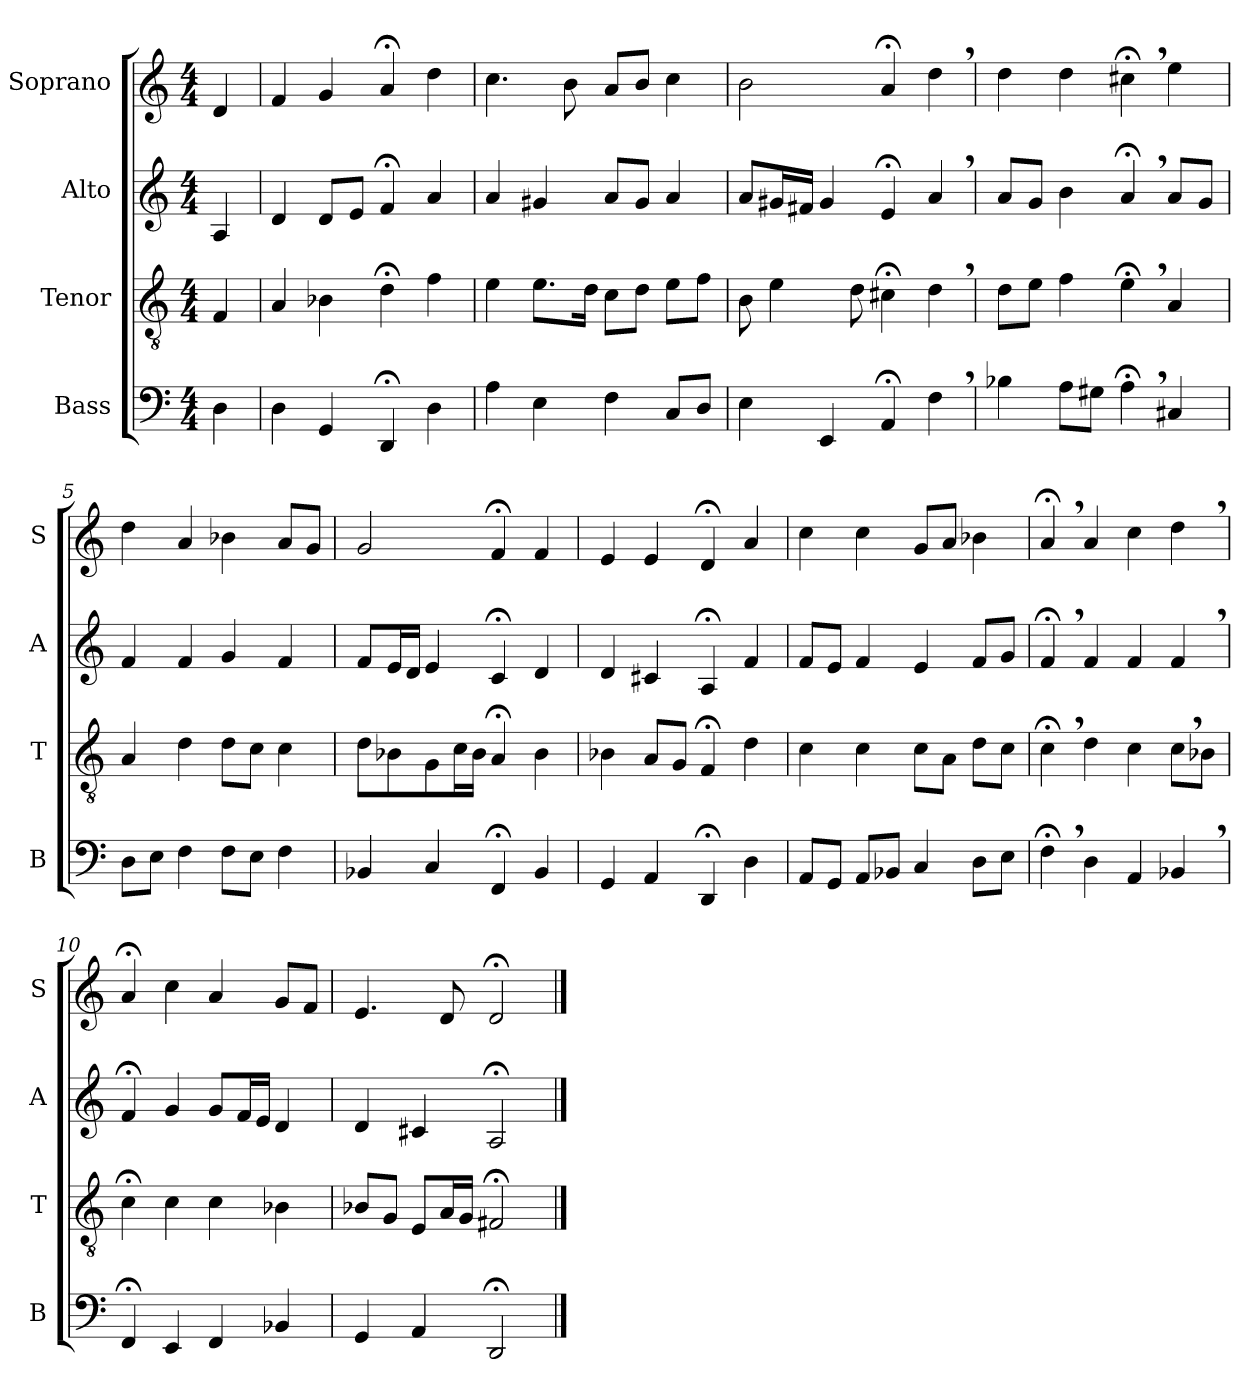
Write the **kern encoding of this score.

**kern	**kern	**kern	**kern
*part4	*part3	*part2	*part1
*staff4	*staff3	*staff2	*staff1
*I"Bass	*I"Tenor	*I"Alto	*I"Soprano
*I'B	*I'T	*I'A	*I'S
*clefF4	*clefGv2	*clefG2	*clefG2
*k[]	*k[]	*k[]	*k[]
*M4/4	*M4/4	*M4/4	*M4/4
=	=	=	=
4D\	4F/	4A/	4d/
=1	=1	=1	=1
4D\	4A/	4d/	4f:/
4GG/	4B-X\	8d/L	4g/
.	.	8e/J	.
4DD;</	4d;<\	4f;</	4a;</
4D\	4f\	4a/	4dd\
=2	=2	=2	=2
4A\	4e\	4a/	4.cc\
4E\	8.e\L	4g#X/	.
.	.	.	8b\
.	16d\Jk	.	.
4F\	8c\L	8a/L	8a/L
.	8d\J	8g#/J	8b/J
8C/L	8e\L	4a/	4cc\
8D/J	8f\J	.	.
=3	=3	=3	=3
4E\	8B\	8a/L	2b\
.	4e\	16g#X/L	.
.	.	16f#X/JJ	.
4EE/	.	4g#/	.
.	8d\	.	.
4AA;</	4c#X;<\	4e;</	4a;</
4F,\	4d,\	4a,/	4dd,\
=4	=4	=4	=4
4B-X\	8d\L	8a/L	4dd\
.	8e\J	8g/J	.
8A\L	4f\	4b\	4dd\
8G#X\J	.	.	.
4A;<,\	4e;<,\	4a;<,/	4cc#X;<,\
4C#X/	4A/	8a/L	4ee\
.	.	8g/J	.
=5	=5	=5	=5
8D\L	4A/	4f/	4dd\
8E\J	.	.	.
4F\	4d\	4f/	4a/
8F\L	8d\L	4g/	4b-X\
8E\J	8c\J	.	.
4F\	4c\	4f/	8a/L
.	.	.	8g/J
=6	=6	=6	=6
4BB-X/	8d\L	8f/L	2g/
.	8B-X\	16e/L	.
.	.	16d/JJ	.
4C/	8G\	4e/	.
.	16c\L	.	.
.	16B-\JJ	.	.
4FF;</	4A;</	4c;</	4f;</
4BB-/	4B-\	4d/	4f/
=7	=7	=7	=7
4GG/	4B-X\	4d/	4e/
4AA/	8A/L	4c#X/	4e/
.	8G/J	.	.
4DD;</	4F;</	4A;</	4d;</
4D\	4d\	4f/	4a/
=8	=8	=8	=8
8AA/L	4c\	8f/L	4cc\
8GG/J	.	8e/J	.
8AA/L	4c\	4f/	4cc\
8BB-X/J	.	.	.
4C/	8c\L	4e/	8g/L
.	8A\J	.	8a/J
8D\L	8d\L	8f/L	4b-X\
8E\J	8c\J	8g/J	.
=9	=9	=9	=9
4F;<,\	4c;<,\	4f;<,/	4a;<,/
4D\	4d\	4f/	4a/
4AA/	4c\	4f/	4cc\
4BB-X,/	8c,\L	4f,/	4dd,\
.	8B-X\J	.	.
=10	=10	=10	=10
4FF;</	4c;<\	4f;</	4a;</
4EE/	4c\	4g/	4cc\
4FF/	4c\	8g/L	4a/
.	.	16f/L	.
.	.	16e/JJ	.
4BB-X/	4B-X\	4d/	8g/L
.	.	.	8f/J
=11	=11	=11	=11
4GG/	8B-X/L	4d/	4.e/
.	8G/J	.	.
4AA/	8E/L	4c#X/	.
.	16A/L	.	8d/
.	16G/JJ	.	.
2DD;</	2F#X;</	2A;</	2d;</
==	==	==	==
*-	*-	*-	*-
